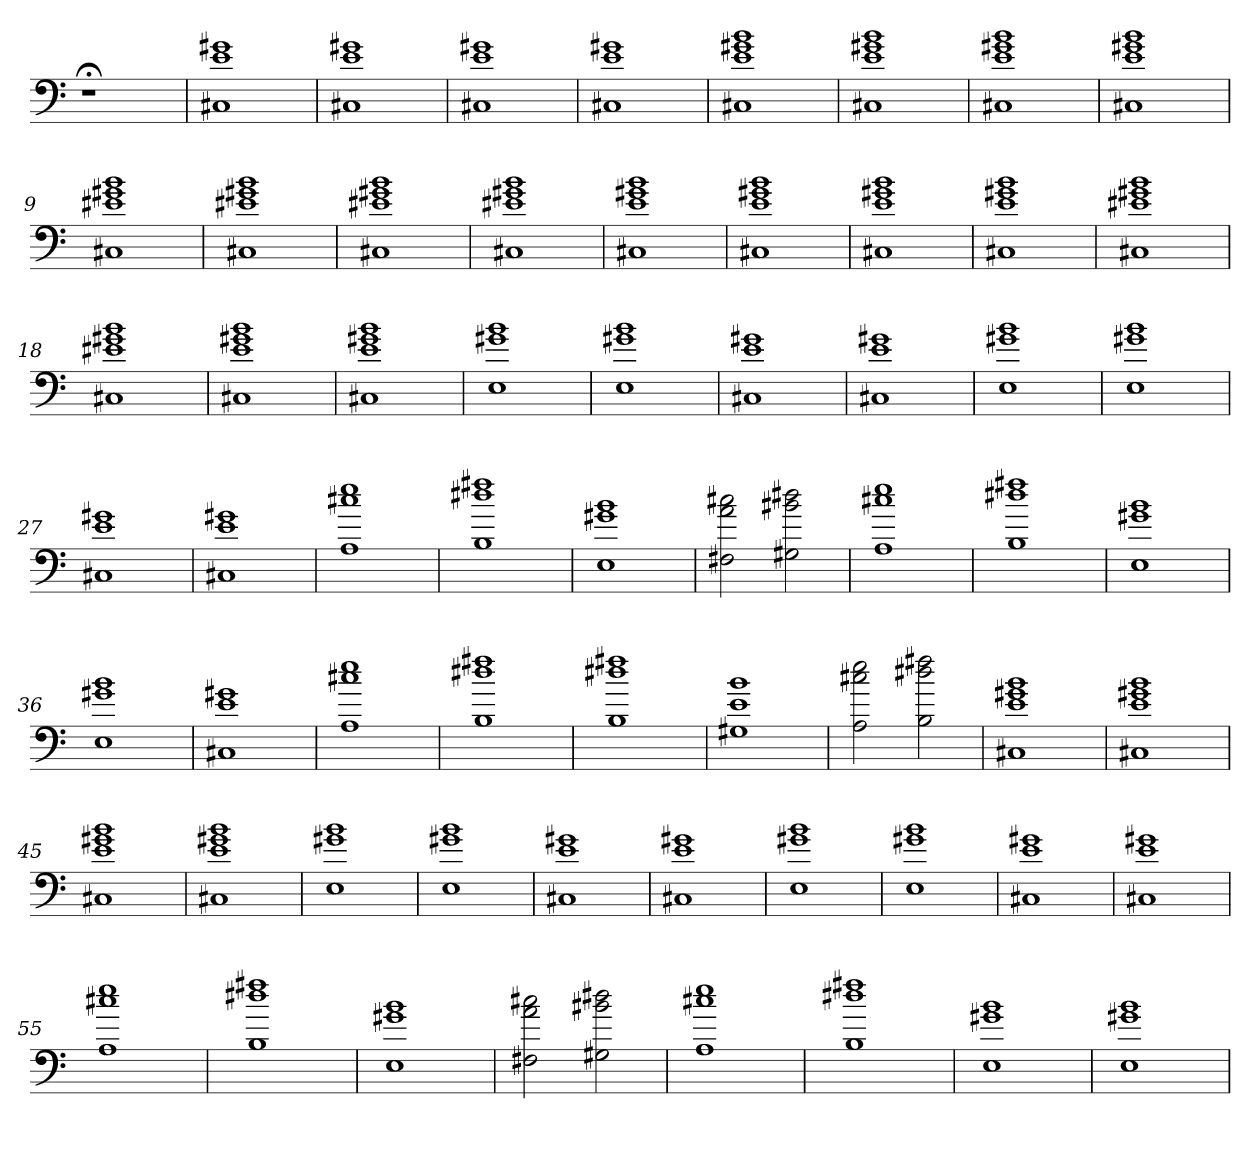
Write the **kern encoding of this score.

**kern
*part1
*staff1
=
1r;<
=1
1C#X 1e 1g#X
=2
1C#X 1e 1g#X
=3
1C#X 1e 1g#X
=4
1C#X 1e 1g#X
=5
1C#X 1e 1g#X 1b
=6
1C#X 1e 1g#X 1b
=7
1C#X 1e 1g#X 1b
=8
1C#X 1e 1g#X 1b
=9
1C#X 1e#X 1g#X 1b
=10
1C#X 1e#X 1g#X 1b
=11
1C#X 1e#X 1g#X 1b
=12
1C#X 1e#X 1g#X 1b
=13
1C#X 1e 1g#X 1b
=14
1C#X 1e 1g#X 1b
=15
1C#X 1e 1g#X 1b
=16
1C#X 1e 1g#X 1b
=17
1C#X 1e#X 1g#X 1b
=18
1C#X 1e#X 1g#X 1b
=19
1C#X 1e 1g#X 1b
=20
1C#X 1e 1g#X 1b
=21
1E 1g#X 1b
=22
1E 1g#X 1b
=23
1C#X 1e 1g#X
=24
1C#X 1e 1g#X
=25
1E 1g#X 1b
=26
1E 1g#X 1b
=27
1C#X 1e 1g#X
=28
1C#X 1e 1g#X
=29
1A 1cc#X 1ee
=30
1B 1dd#X 1ff#X
=31
1E 1g#X 1b
=32
2F#X 2a 2cc#X
2G#X 2b#X 2dd#X
=33
1A 1cc#X 1ee
=34
1B 1dd#X 1ff#X
=35
1E 1g#X 1b
=36
1E 1g#X 1b
=37
1C#X 1e 1g#X
=38
1A 1cc#X 1ee
=39
1B 1dd#X 1ff#X
=40
1B 1dd#X 1ff#X
=41
1G#X 1e 1b
=42
2A 2cc#X 2ee
2B 2dd#X 2ff#X
=43
1C#X 1e 1g#X 1b
=44
1C#X 1e 1g#X 1b
=45
1C#X 1e 1g#X 1b
=46
1C#X 1e 1g#X 1b
=47
1E 1g#X 1b
=48
1E 1g#X 1b
=49
1C#X 1e 1g#X
=50
1C#X 1e 1g#X
=51
1E 1g#X 1b
=52
1E 1g#X 1b
=53
1C#X 1e 1g#X
=54
1C#X 1e 1g#X
=55
1A 1cc#X 1ee
=56
1B 1dd#X 1ff#X
=57
1E 1g#X 1b
=58
2F#X 2a 2cc#X
2G#X 2b#X 2dd#X
=59
1A 1cc#X 1ee
=60
1B 1dd#X 1ff#X
=61
1E 1g#X 1b
=62
1E 1g#X 1b
=
*-
